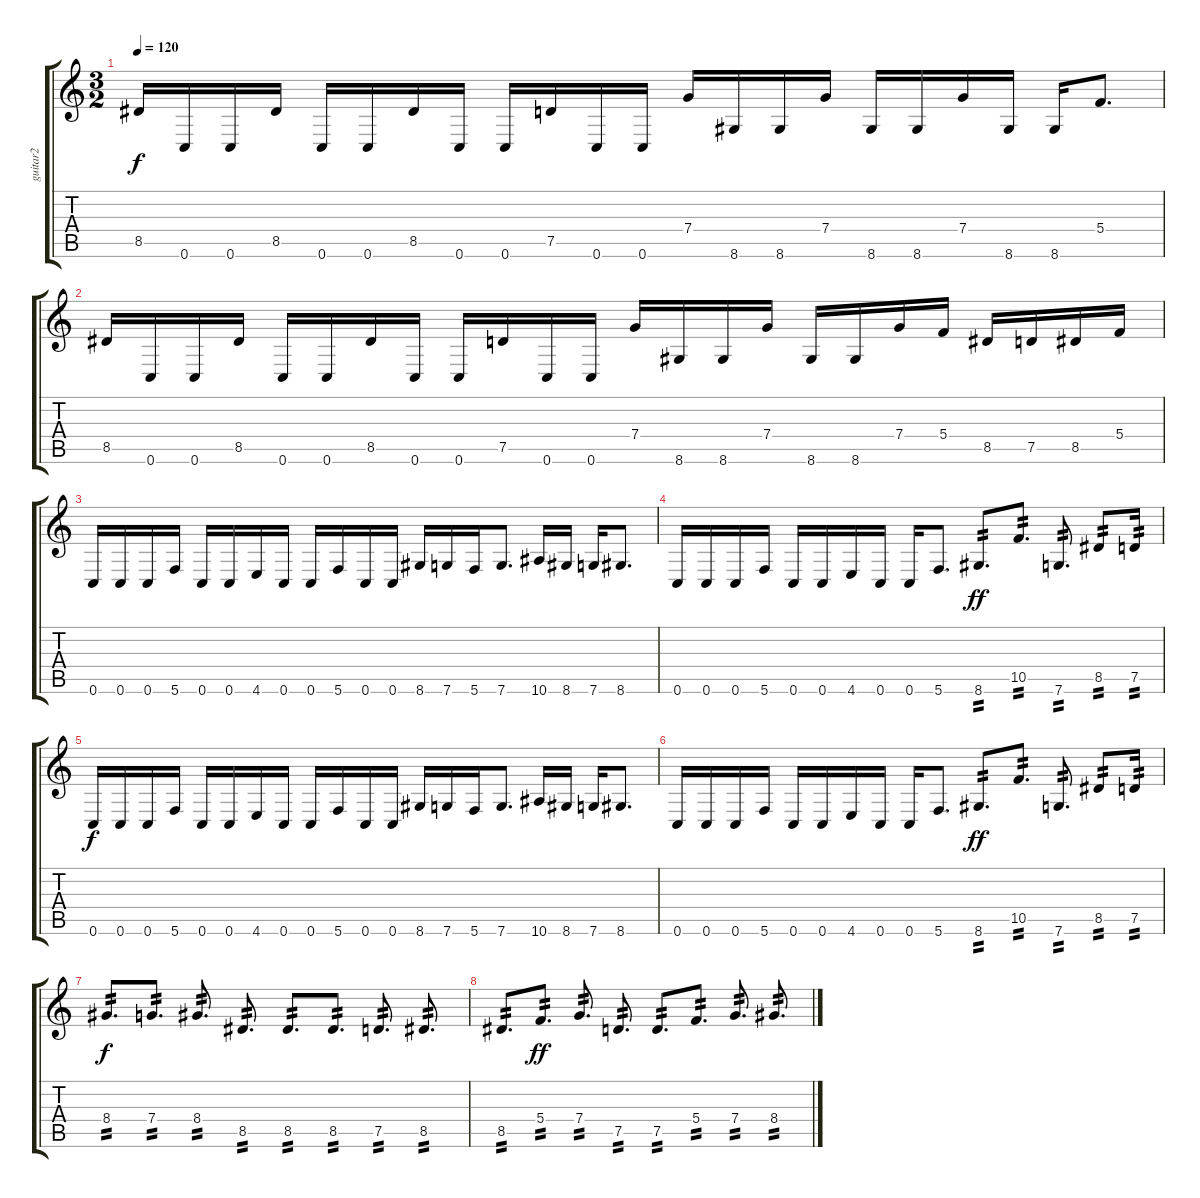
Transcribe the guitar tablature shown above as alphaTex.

\track ("guitar2" "guitar2") {instrument distortionguitar}
\staff {score tabs}
\tuning (D4 A3 F3 C3 G2 C2) {hide}
\ts (3 2)
\tempo 120
\clef g2
\ks c
8.5.16{dy f} 0.6.16 0.6.16 8.5.16 0.6.16 0.6.16 8.5.16 0.6.16 0.6.16 7.5.16 0.6.16 0.6.16 7.4.16 8.6.16 8.6.16 7.4.16 8.6.16 8.6.16 7.4.16 8.6.16 8.6.16 5.4.8{d} |
8.5.16 0.6.16 0.6.16 8.5.16 0.6.16 0.6.16 8.5.16 0.6.16 0.6.16 7.5.16 0.6.16 0.6.16 7.4.16 8.6.16 8.6.16 7.4.16 8.6.16 8.6.16 7.4.16 5.4.16 8.5.16 7.5.16 8.5.16 5.4.16 |
0.6.16 0.6.16 0.6.16 5.6.16 0.6.16 0.6.16 4.6.16 0.6.16 0.6.16 5.6.16 0.6.16 0.6.16 8.6.16 7.6.16 5.6.16 7.6.8{d} 10.6.16 8.6.16 7.6.16 8.6.8{d} |
0.6.16 0.6.16 0.6.16 5.6.16 0.6.16 0.6.16 4.6.16 0.6.16 0.6.16 5.6.8{d} 8.6.8{d tp 2 dy ff} 10.5.8{d tp 2} 7.6.8{d tp 2} 8.5.8{tp 2} 7.5.16{tp 2} |
0.6.16{dy f} 0.6.16 0.6.16 5.6.16 0.6.16 0.6.16 4.6.16 0.6.16 0.6.16 5.6.16 0.6.16 0.6.16 8.6.16 7.6.16 5.6.16 7.6.8{d} 10.6.16 8.6.16 7.6.16 8.6.8{d} |
0.6.16 0.6.16 0.6.16 5.6.16 0.6.16 0.6.16 4.6.16 0.6.16 0.6.16 5.6.8{d} 8.6.8{d tp 2 dy ff} 10.5.8{d tp 2} 7.6.8{d tp 2} 8.5.8{tp 2} 7.5.16{tp 2} |
8.4.8{d tp 2 dy f} 7.4.8{d tp 2} 8.4.8{d tp 2} 8.5.8{d tp 2} 8.5.8{d tp 2} 8.5.8{d tp 2} 7.5.8{d tp 2} 8.5.8{d tp 2} |
8.5.8{d tp 2} 5.4.8{d tp 2 dy ff} 7.4.8{d tp 2} 7.5.8{d tp 2} 7.5.8{d tp 2} 5.4.8{d tp 2} 7.4.8{d tp 2} 8.4.8{d tp 2}
